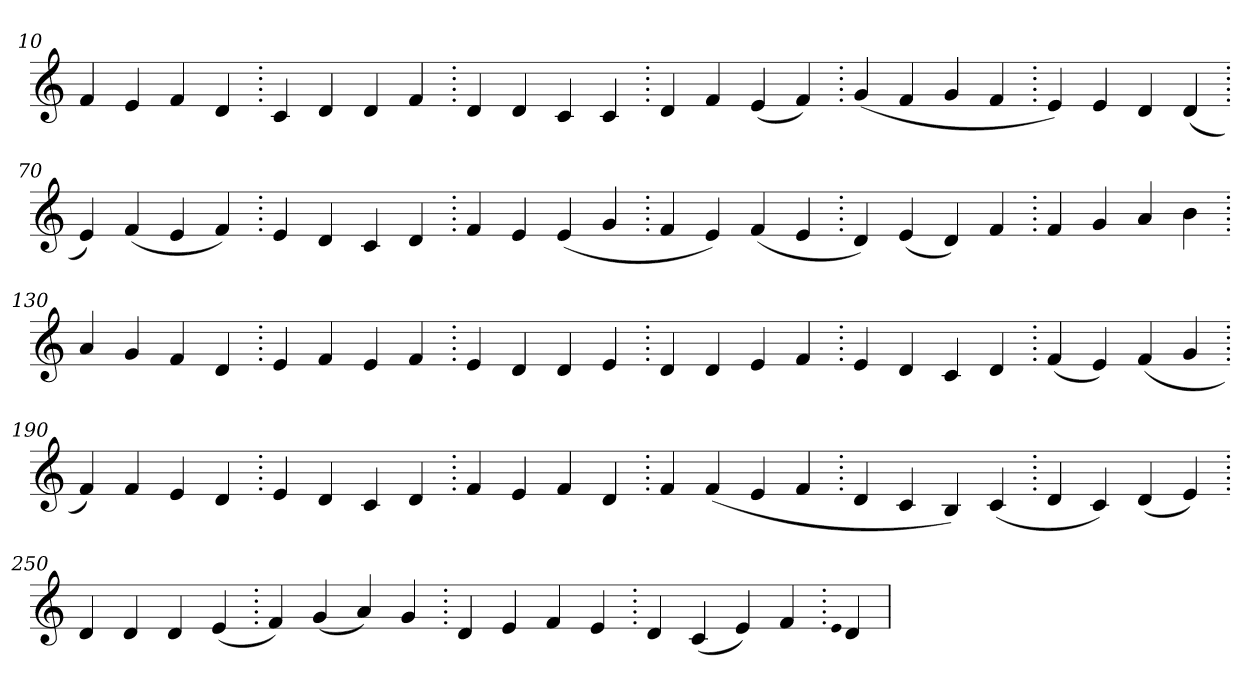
**kern
*part1
*staff1
*clefG2
=10.
4f
4e
4f
4d
=20.
4c
4d
4d
4f
=30.
4d
4d
4c
4c
=40.
4d
4f
(>4e
4f)
=50.
(>4g
4f
4g
4f
=60.
4e)
4e
4d
(>4d
=70.
4e)
(>4f
4e
4f)
=80.
4e
4d
4c
4d
=90.
4f
4e
(>4e
4g
=100.
4f
4e)
(>4f
4e
=110.
4d)
(>4e
4d)
4f
=120.
4f
4g
4a
4b
=130.
4a
4g
4f
4d
=140.
4e
4f
4e
4f
=150.
4e
4d
4d
4e
=160.
4d
4d
4e
4f
=170.
4e
4d
4c
4d
=180.
(>4f
4e)
(>4f
4g
=190.
4f)
4f
4e
4d
=200.
4e
4d
4c
4d
=210.
4f
4e
4f
4d
=220.
4f
(>4f
4e
4f
=230.
4d
4c
4B)
(>4c
=240.
4d
4c)
(>4d
4e)
=250.
4d
4d
4d
(>4e
=260.
4f)
(>4g
4a)
4g
=270.
4d
4e
4f
4e
=280.
4d
(>4c
4e)
(>4f
=290.
qqe
4d
=
*-
